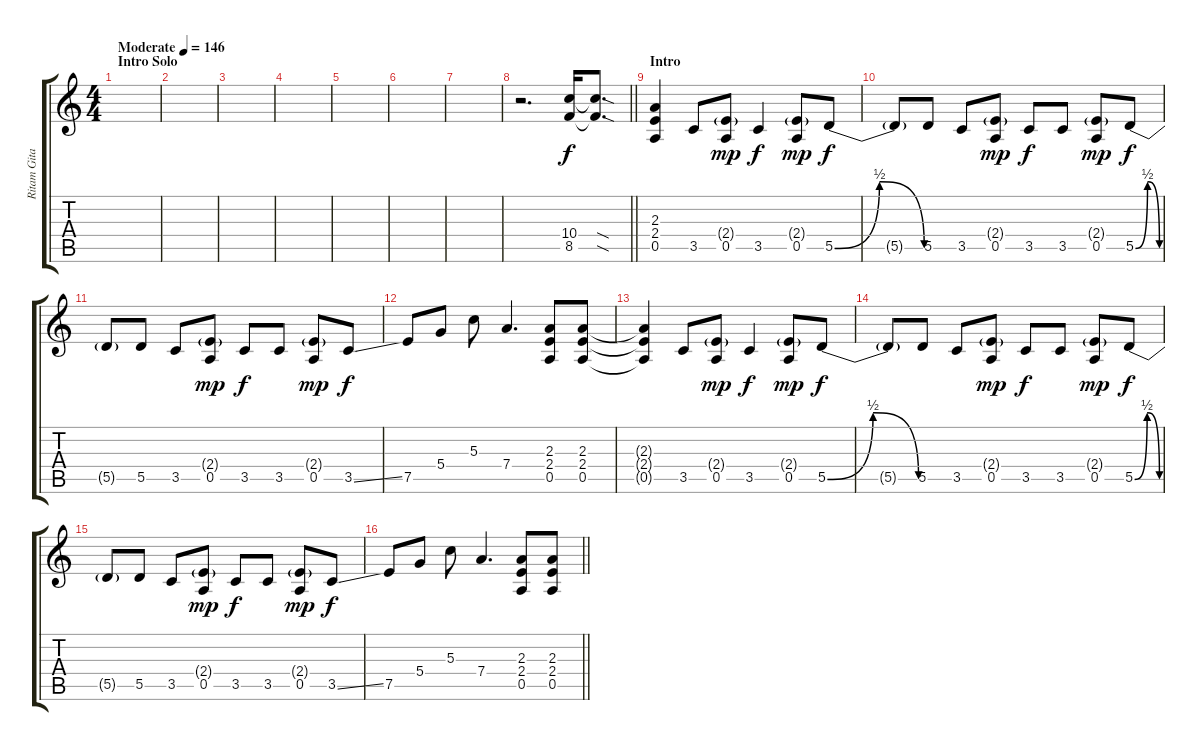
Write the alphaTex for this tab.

\track ("Ritam Gitara" "Ritam Gita") {instrument overdrivenguitar}
\staff {score tabs}
\tuning (E4 B3 G3 D3 A2 E2) {hide}
\ts (4 4)
\section ("" "Intro Solo")
\tempo (146 "Moderate")
\clef g2
\ks c
|
|
|
|
|
|
|
\barLineRight lightlight
r.2{d} (10.4 8.5).16 (10.4{sod t} 8.5{sod t}).8{d} |
\section ("" "Intro")
(2.3 2.4 0.5).4 3.5.8 (2.4{g} 0.5).8{dy mp} 3.5.4{dy f} (2.4{g} 0.5).8{dy mp} 5.5{be (bendrelease 0 0 15 2 45 2 60 0)}.8{dy f} |
5.5{t}.8 5.5.8 3.5.8 (2.4{g} 0.5).8{dy mp} 3.5.8{dy f} 3.5.8 (2.4{g} 0.5).8{dy mp} 5.5{be (bendrelease 0 0 15 2 45 2 60 0)}.8{dy f} |
5.5{t}.8 5.5.8 3.5.8 (2.4{g} 0.5).8{dy mp} 3.5.8{dy f} 3.5.8 (2.4{g} 0.5).8{dy mp} 3.5{ss}.8{dy f} |
7.5.8 5.4.8 5.3.8 7.4.4{d} (2.3 2.4 0.5).8 (2.3 2.4 0.5).8 |
(2.3{t} 2.4{t} 0.5{t}).4 3.5.8 (2.4{g} 0.5).8{dy mp} 3.5.4{dy f} (2.4{g} 0.5).8{dy mp} 5.5{be (bendrelease 0 0 15 2 45 2 60 0)}.8{dy f} |
5.5{t}.8 5.5.8 3.5.8 (2.4{g} 0.5).8{dy mp} 3.5.8{dy f} 3.5.8 (2.4{g} 0.5).8{dy mp} 5.5{be (bendrelease 0 0 15 2 45 2 60 0)}.8{dy f} |
5.5{t}.8 5.5.8 3.5.8 (2.4{g} 0.5).8{dy mp} 3.5.8{dy f} 3.5.8 (2.4{g} 0.5).8{dy mp} 3.5{ss}.8{dy f} |
\barLineRight lightlight
7.5.8 5.4.8 5.3.8 7.4.4{d} (2.3 2.4 0.5).8 (2.3 2.4 0.5).8
